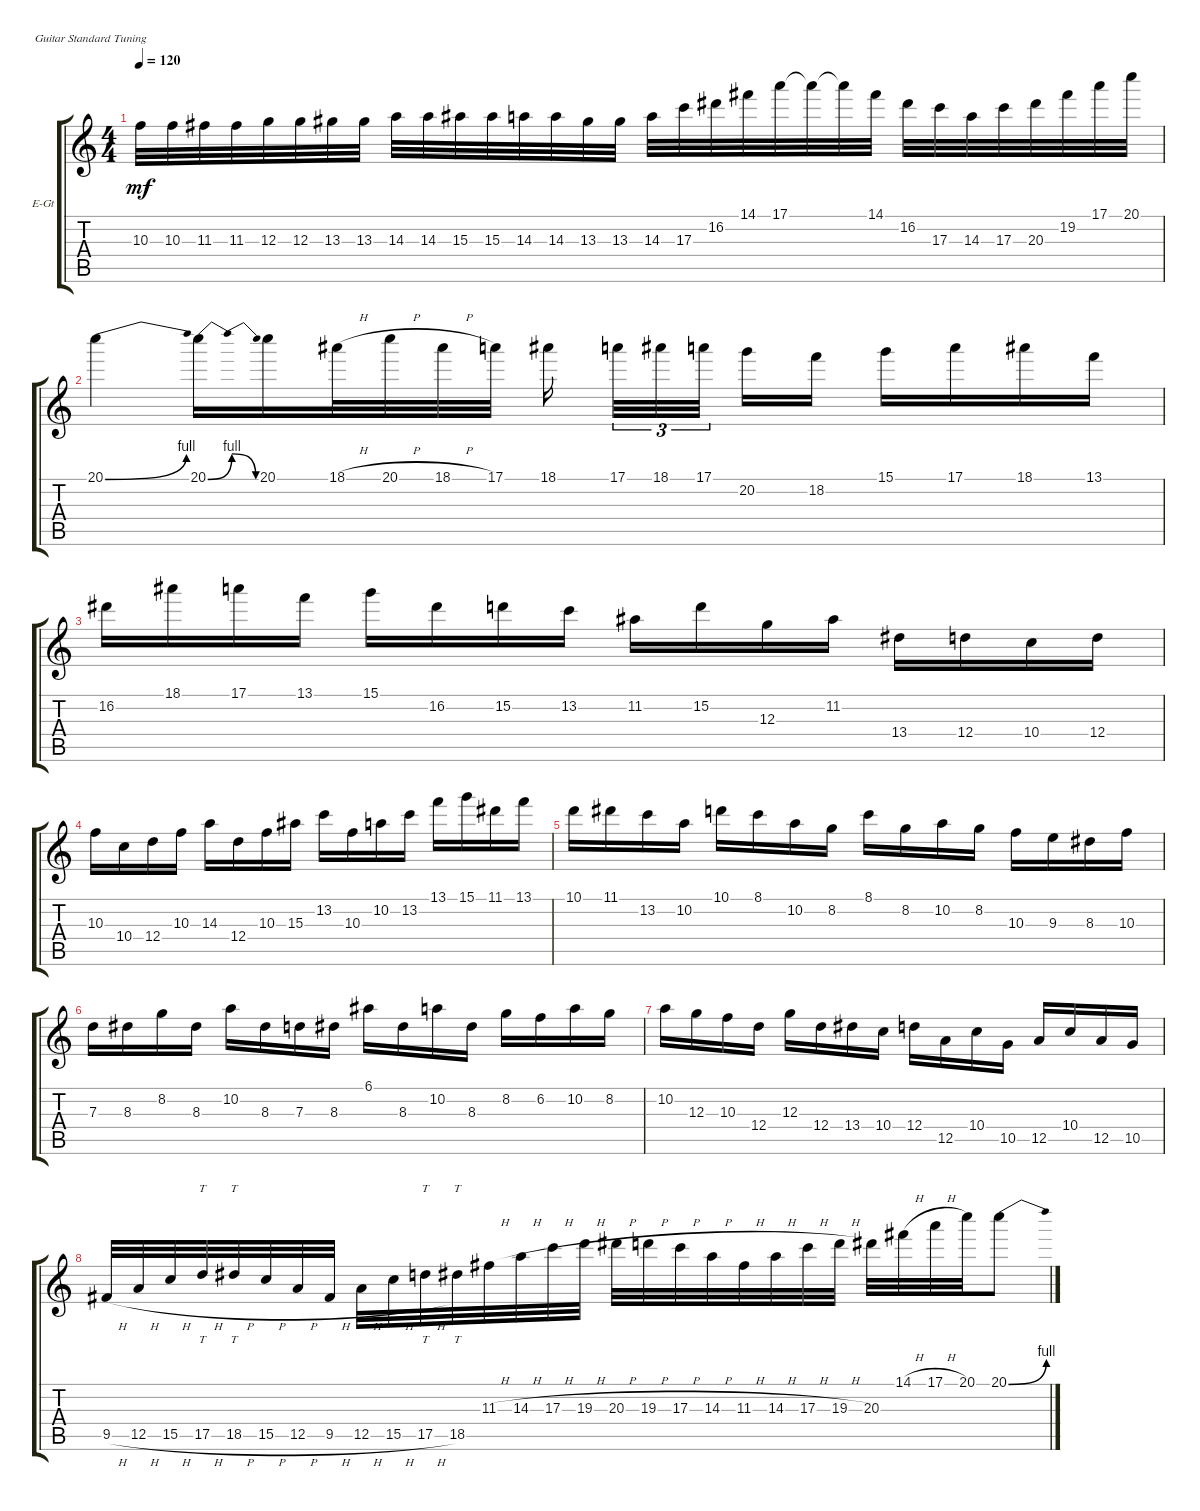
\defaultSystemsLayout 4
\bracketExtendMode groupsimilarinstruments
\firstSystemTrackNameOrientation horizontal
\otherSystemsTrackNameOrientation horizontal
\track ("Electric Guitar" "E-Gt") {instrument overdrivenguitar}
\staff {score tabs}
\tuning (E4 B3 G3 D3 A2 E2)
\ts (4 4)
\tempo 120
\clef g2
\ks c
10.3.32{dy mf} 10.3.32 11.3.32 11.3.32 12.3.32 12.3.32 13.3.32 13.3.32 14.3.32 14.3.32 15.3.32 15.3.32 14.3.32 14.3.32 13.3.32 13.3.32 14.3.32 17.3.32 16.2.32 14.1.32 17.1.32 17.1{t}.32 17.1{t}.32 14.1.32 16.2.32 17.3.32 14.3.32 17.3.32 20.3.32 19.2.32 17.1.32 20.1.32 |
20.1{be (bend 0 0 12.6 4)}.4 20.1{be (bendrelease 0 0 10.2 4 34.199999999999996 4 59.4 0)}.16 20.1.16 18.1{h}.32 20.1{h}.32 18.1{h}.32 17.1.32 18.1.16 17.1.32{tu (3 2)} 18.1.32{tu (3 2)} 17.1.32{tu (3 2)} 20.2.16 18.2.16 15.1.16 17.1.16 18.1.16 13.1.16 |
16.2.16 18.1.16 17.1.16 13.1.16 15.1.16 16.2.16 15.2.16 13.2.16 11.2.16 15.2.16 12.3.16 11.2.16 13.4.16 12.4.16 10.4.16 12.4.16 |
10.3.16 10.4.16 12.4.16 10.3.16 14.3.16 12.4.16 10.3.16 15.3.16 13.2.16 10.3.16 10.2.16 13.2.16 13.1.16 15.1.16 11.1.16 13.1.16 |
10.1.16 11.1.16 13.2.16 10.2.16 10.1.16 8.1.16 10.2.16 8.2.16 8.1.16 8.2.16 10.2.16 8.2.16 10.3.16 9.3.16 8.3.16 10.3.16 |
7.3.16 8.3.16 8.2.16 8.3.16 10.2.16 8.3.16 7.3.16 8.3.16 6.1.16 8.3.16 10.2.16 8.3.16 8.2.16 6.2.16 10.2.16 8.2.16 |
10.2.16 12.3.16 10.3.16 12.4.16 12.3.16 12.4.16 13.4.16 10.4.16 12.4.16 12.5.16 10.4.16 10.5.16 12.5.16 10.4.16 12.5.16 10.5.16 |
9.5{h}.32 12.5{h}.32 15.5{h}.32 17.5{h}.32{tt} 18.5{h}.32{tt} 15.5{h}.32 12.5{h}.32 9.5{h}.32 12.5{h}.32 15.5{h}.32 17.5{h}.32{tt} 18.5.32{tt} 11.3{h}.32 14.3{h}.32 17.3{h}.32 19.3{h}.32 20.3{h}.32 19.3{h}.32 17.3{h}.32 14.3{h}.32 11.3{h}.32 14.3{h}.32 17.3{h}.32 19.3{h}.32 20.3.32 14.1{h}.32 17.1{h}.32 20.1.32 20.1{be (bend 0 0 15 4)}.8
